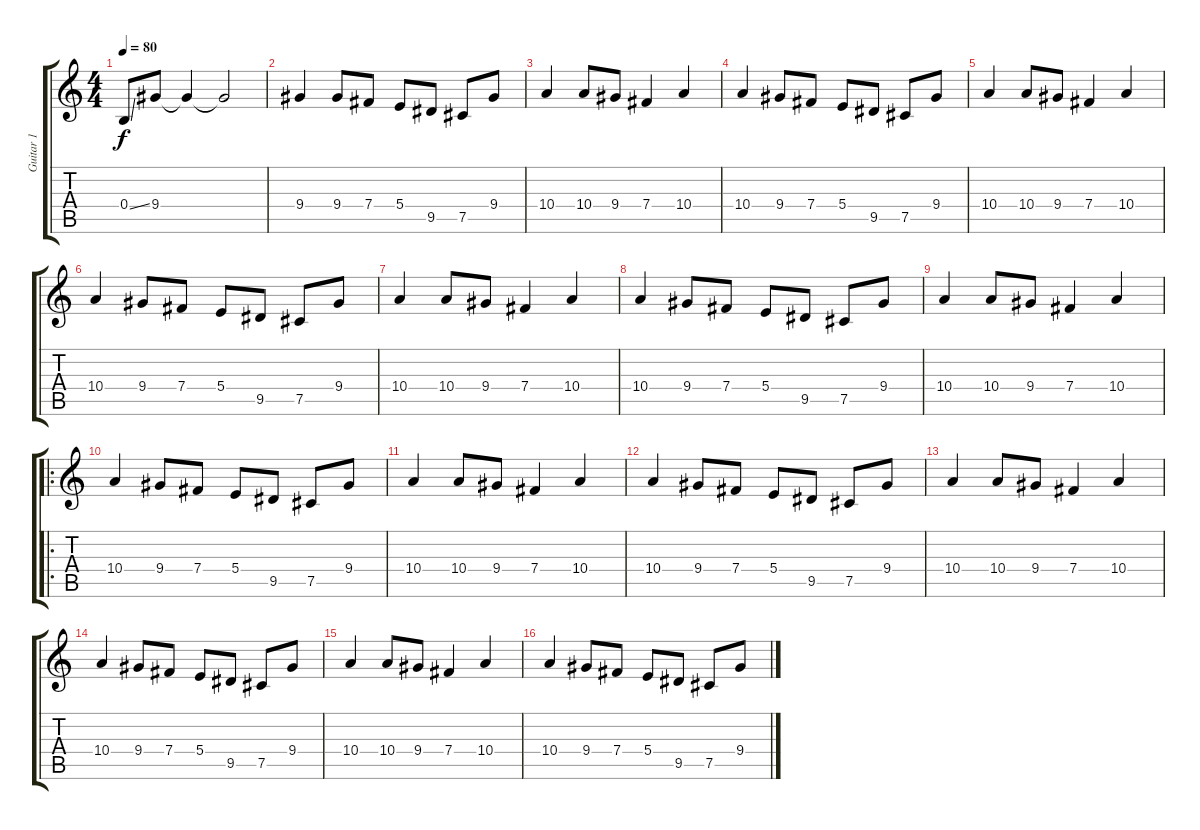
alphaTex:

\track ("Guitar 1" "Guitar 1") {instrument distortionguitar}
\staff {score tabs}
\tuning (Db4 Ab3 E3 B2 Gb2 Db2) {hide}
\ts (4 4)
\tempo 80
\clef g2
\ks c
0.4{ss}.8{dy f instrument distortionguitar} 9.4.8 9.4{t}.4 9.4{t}.2 |
9.4.4 9.4.8 7.4.8 5.4.8 9.5.8 7.5.8 9.4.8 |
10.4.4 10.4.8 9.4.8 7.4.4 10.4.4 |
10.4.4 9.4.8 7.4.8 5.4.8 9.5.8 7.5.8 9.4.8 |
10.4.4 10.4.8 9.4.8 7.4.4 10.4.4 |
10.4.4 9.4.8 7.4.8 5.4.8 9.5.8 7.5.8 9.4.8 |
10.4.4 10.4.8 9.4.8 7.4.4 10.4.4 |
10.4.4 9.4.8 7.4.8 5.4.8 9.5.8 7.5.8 9.4.8 |
10.4.4 10.4.8 9.4.8 7.4.4 10.4.4 |
\ro
10.4.4 9.4.8 7.4.8 5.4.8 9.5.8 7.5.8 9.4.8 |
10.4.4 10.4.8 9.4.8 7.4.4 10.4.4 |
10.4.4 9.4.8 7.4.8 5.4.8 9.5.8 7.5.8 9.4.8 |
10.4.4 10.4.8 9.4.8 7.4.4 10.4.4 |
10.4.4 9.4.8 7.4.8 5.4.8 9.5.8 7.5.8 9.4.8 |
10.4.4 10.4.8 9.4.8 7.4.4 10.4.4 |
10.4.4 9.4.8 7.4.8 5.4.8 9.5.8 7.5.8 9.4.8
